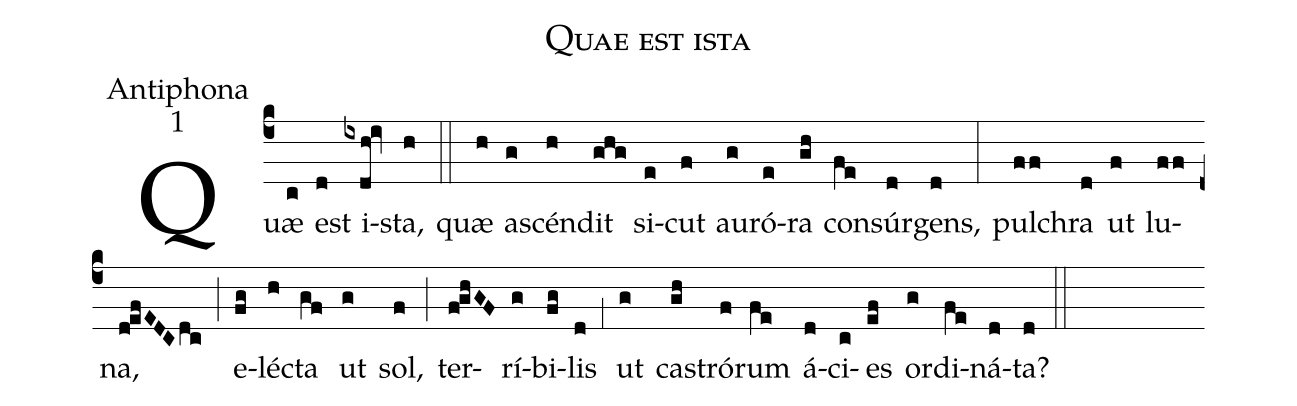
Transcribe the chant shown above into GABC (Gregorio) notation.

name:Quae est ista;
office-part:Antiphona;
mode:1;
%%
(c4) Quæ(c) est(d) i(ixdh!iv)sta,(h) (::) quæ(h) a(g)scén(h)dit(ghg) si(e)cut(f) au(g)ró(e)ra(gh) con(fe)súr(d)gens,(d) (:) pul(ff)chra(d) ut(f) lu(ff)na,(d!efEDCdc) (;) e(fg)lé(h)cta(gf) ut(g) sol,(f) (;) ter(f!ghGF)rí(g)bi(fg)lis(d) (;1) ut(g) ca(gh)stró(f)rum(fe) á(d)ci(c)es(ef) or(g)di(fe)ná(d)ta?(d) (::)
